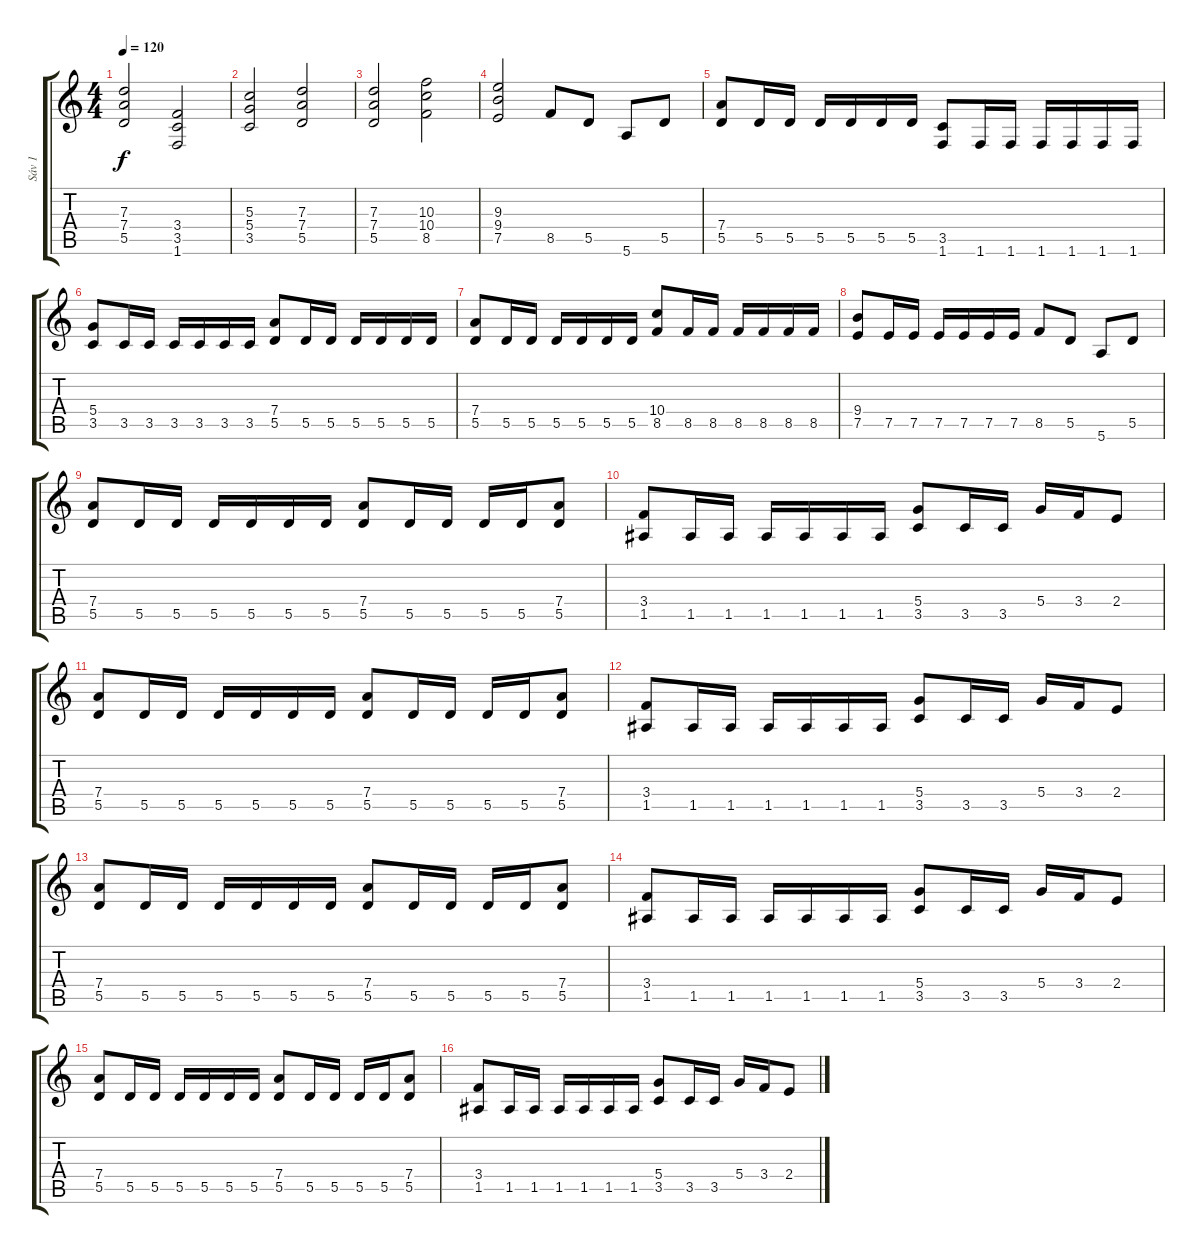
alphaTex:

\track ("Sáv 1" "Sáv 1") {instrument distortionguitar}
\staff {score tabs}
\tuning (E4 B3 G3 D3 A2 E2) {hide}
\ts (4 4)
\tempo 120
\clef g2
\ks c
(7.3 7.4 5.5).2{dy f} (3.4 3.5 1.6).2 |
(5.3 5.4 3.5).2 (7.3 7.4 5.5).2 |
(7.3 7.4 5.5).2 (10.3 10.4 8.5).2 |
(9.3 9.4 7.5).2 8.5.8 5.5.8 5.6.8 5.5.8 |
(7.4 5.5).8 5.5.16 5.5.16 5.5.16 5.5.16 5.5.16 5.5.16 (3.5 1.6).8 1.6.16 1.6.16 1.6.16 1.6.16 1.6.16 1.6.16 |
(5.4 3.5).8 3.5.16 3.5.16 3.5.16 3.5.16 3.5.16 3.5.16 (7.4 5.5).8 5.5.16 5.5.16 5.5.16 5.5.16 5.5.16 5.5.16 |
(7.4 5.5).8 5.5.16 5.5.16 5.5.16 5.5.16 5.5.16 5.5.16 (10.4 8.5).8 8.5.16 8.5.16 8.5.16 8.5.16 8.5.16 8.5.16 |
(9.4 7.5).8 7.5.16 7.5.16 7.5.16 7.5.16 7.5.16 7.5.16 8.5.8 5.5.8 5.6.8 5.5.8 |
(7.4 5.5).8 5.5.16 5.5.16 5.5.16 5.5.16 5.5.16 5.5.16 (7.4 5.5).8 5.5.16 5.5.16 5.5.16 5.5.16 (7.4 5.5).8 |
(3.4 1.5).8 1.5.16 1.5.16 1.5.16 1.5.16 1.5.16 1.5.16 (5.4 3.5).8 3.5.16 3.5.16 5.4.16 3.4.16 2.4.8 |
(7.4 5.5).8 5.5.16 5.5.16 5.5.16 5.5.16 5.5.16 5.5.16 (7.4 5.5).8 5.5.16 5.5.16 5.5.16 5.5.16 (7.4 5.5).8 |
(3.4 1.5).8 1.5.16 1.5.16 1.5.16 1.5.16 1.5.16 1.5.16 (5.4 3.5).8 3.5.16 3.5.16 5.4.16 3.4.16 2.4.8 |
(7.4 5.5).8 5.5.16 5.5.16 5.5.16 5.5.16 5.5.16 5.5.16 (7.4 5.5).8 5.5.16 5.5.16 5.5.16 5.5.16 (7.4 5.5).8 |
(3.4 1.5).8 1.5.16 1.5.16 1.5.16 1.5.16 1.5.16 1.5.16 (5.4 3.5).8 3.5.16 3.5.16 5.4.16 3.4.16 2.4.8 |
(7.4 5.5).8 5.5.16 5.5.16 5.5.16 5.5.16 5.5.16 5.5.16 (7.4 5.5).8 5.5.16 5.5.16 5.5.16 5.5.16 (7.4 5.5).8 |
(3.4 1.5).8 1.5.16 1.5.16 1.5.16 1.5.16 1.5.16 1.5.16 (5.4 3.5).8 3.5.16 3.5.16 5.4.16 3.4.16 2.4.8
